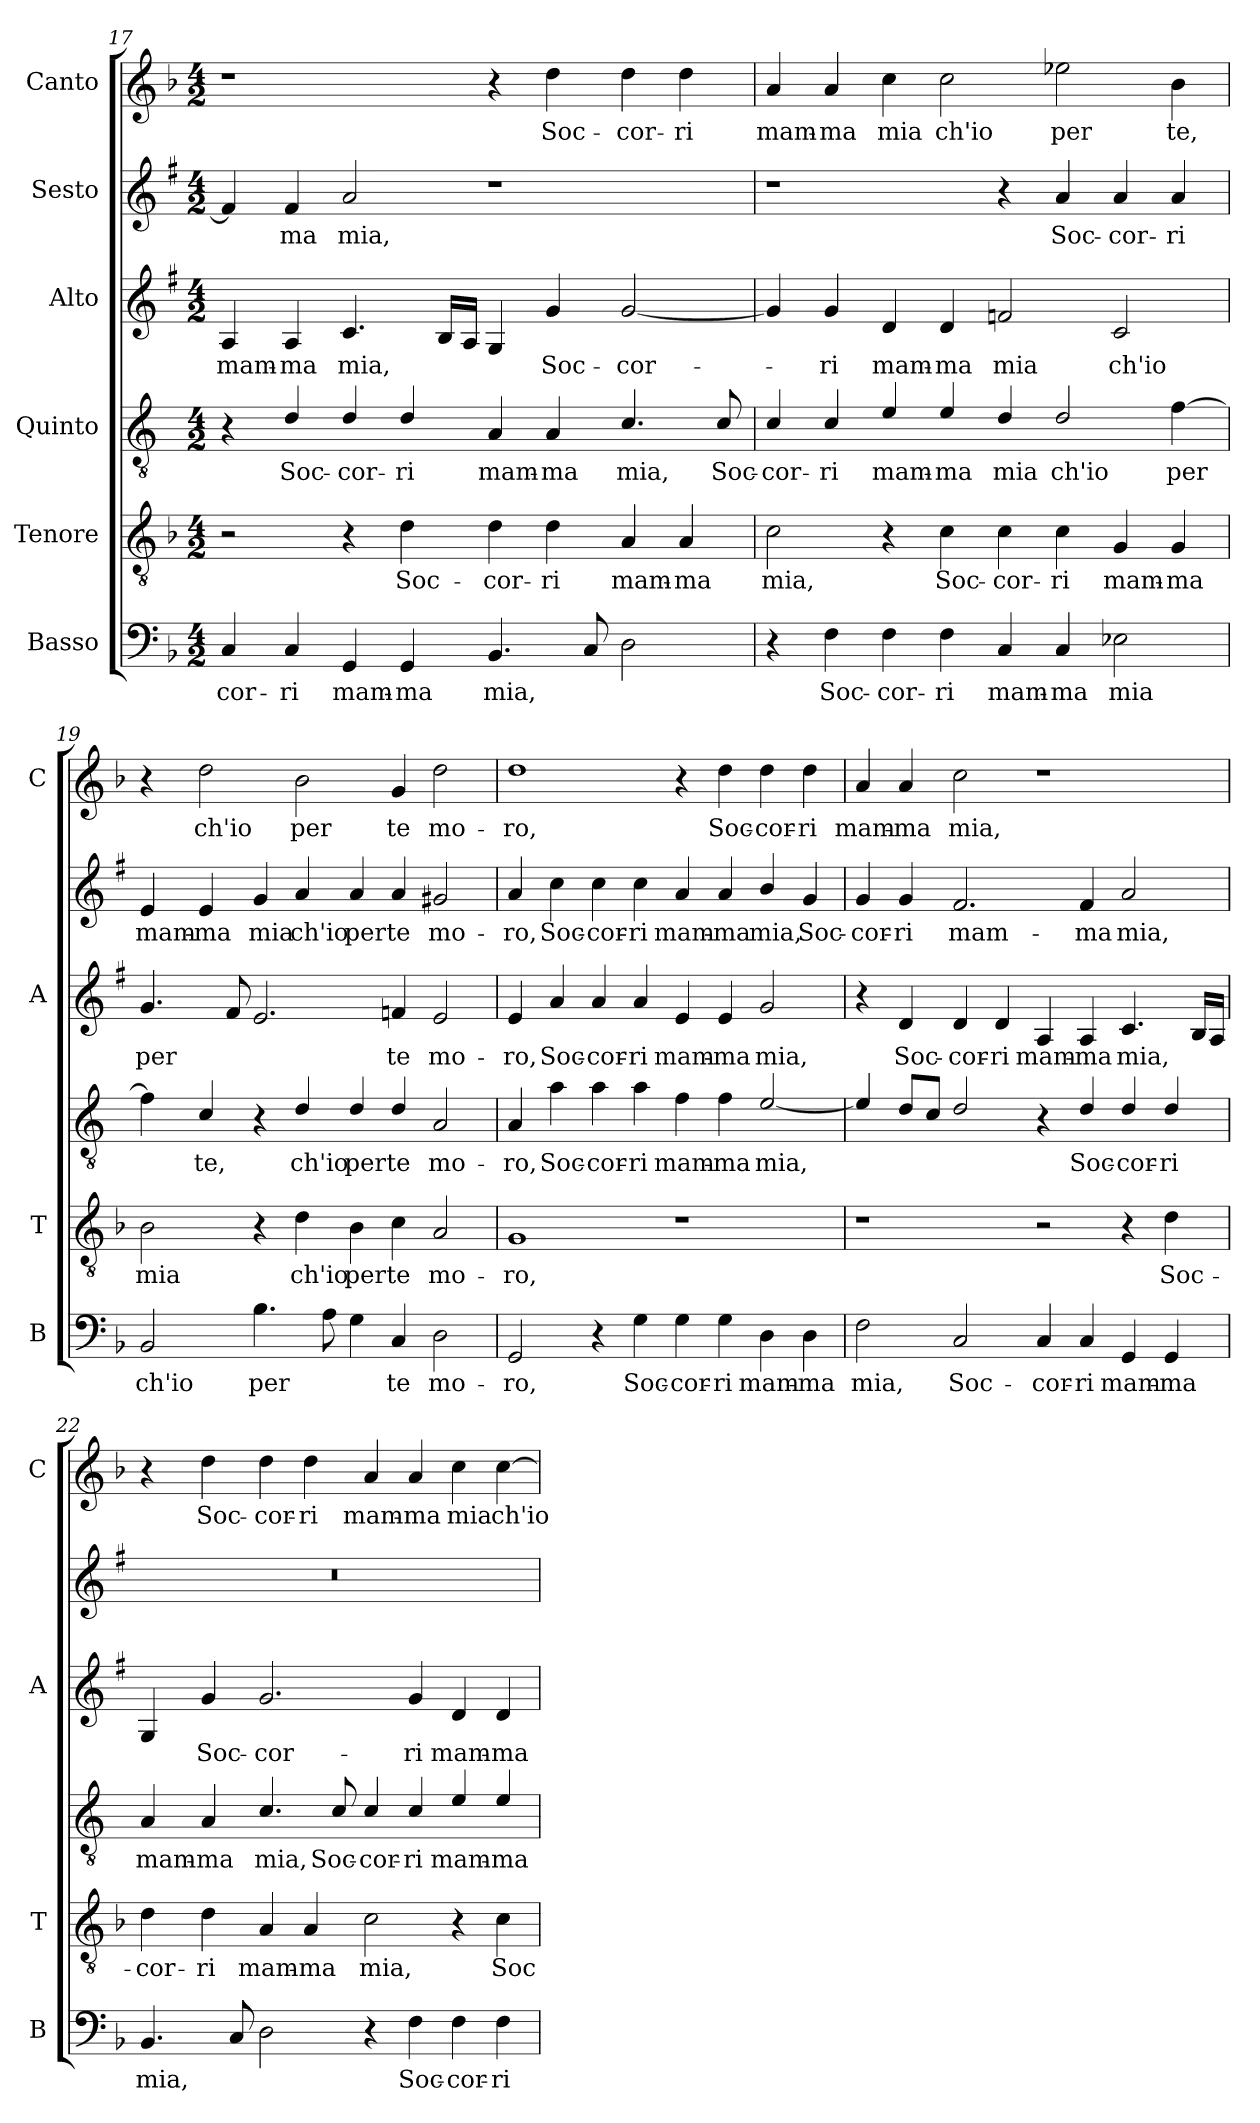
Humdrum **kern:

**kern	**text	**kern	**text	**kern	**text	**kern	**text	**kern	**text	**kern	**text
*part6	*part6	*part5	*part5	*part4	*part4	*part3	*part3	*part2	*part2	*part1	*part1
*staff6	*staff6	*staff5	*staff5	*staff4	*staff4	*staff3	*staff3	*staff2	*staff2	*staff1	*staff1
*I"Basso	*	*I"Tenore	*	*I"Quinto	*	*I"Alto	*	*I"Sesto	*	*I"Canto	*
*I'B	*	*I'T	*	*	*	*I'A	*	*	*	*I'C	*
*clefF4	*	*clefGv2	*	*clefGv2	*	*clefG2	*	*clefG2	*	*clefG2	*
*	*	*	*	*ITrd4c7	*	*ITrd1c2	*	*ITrd1c2	*	*	*
*k[b-]	*	*k[b-]	*	*k[b-]	*	*k[b-]	*	*k[b-]	*	*k[b-]	*
*F:	*	*F:	*	*F:	*	*F:	*	*F:	*	*F:	*
*M4/2	*	*M4/2	*	*M4/2	*	*M4/2	*	*M4/2	*	*M4/2	*
=17	=17	=17	=17	=17	=17	=17	=17	=17	=17	=17	=17
!	!LO:LY:b	!	!	!	!	!	!LO:LY:b	!	!	!	!
4C/	-cor-	2r	.	4r	.	4G/	mam-	4e/]	.	1r	.
!	!LO:LY:b	!	!	!	!LO:LY:b	!	!LO:LY:b	!	!LO:LY:b	!	!
4C/	-ri	.	.	4G/	Soc-	4G/	-ma	4e/	-ma	.	.
!	!LO:LY:b	!	!	!	!LO:LY:b	!	!LO:LY:b	!	!LO:LY:b	!	!
4GG/	mam-	4r	.	4G/	-cor-	4.B-/	mia,	2g/	mia,	.	.
!	!LO:LY:b	!	!LO:LY:b	!	!LO:LY:b	!	!	!	!	!	!
4GG/	-ma	4d\	Soc-	4G/	-ri	.	.	.	.	.	.
.	.	.	.	.	.	16A/LL	.	.	.	.	.
.	.	.	.	.	.	16G/JJ	.	.	.	.	.
!	!LO:LY:b	!	!LO:LY:b	!	!LO:LY:b	!	!	!	!	!	!
4.BB-/	mia,	4d\	-cor-	4D/	mam-	4F/	.	1r	.	4r	.
!	!	!	!LO:LY:b	!	!LO:LY:b	!	!LO:LY:b	!	!	!	!LO:LY:b
.	.	4d\	-ri	4D/	-ma	4f/	Soc-	.	.	4dd\	Soc-
8C/	.	.	.	.	.	.	.	.	.	.	.
!	!	!	!LO:LY:b	!	!LO:LY:b	!	!LO:LY:b	!	!	!	!LO:LY:b
2D\	.	4A/	mam-	4.F/	mia,	[2f/	-cor-	.	.	4dd\	-cor-
!	!	!	!LO:LY:b	!	!	!	!	!	!	!	!LO:LY:b
.	.	4A/	-ma	.	.	.	.	.	.	4dd\	-ri
!	!	!	!	!	!LO:LY:b	!	!	!	!	!	!
.	.	.	.	8F/	Soc-	.	.	.	.	.	.
=18	=18	=18	=18	=18	=18	=18	=18	=18	=18	=18	=18
!	!	!	!LO:LY:b	!	!LO:LY:b	!	!	!	!	!	!LO:LY:b
4r	.	2c\	mia,	4F/	-cor-	4f/]	.	1r	.	4a/	mam-
!	!LO:LY:b	!	!	!	!LO:LY:b	!	!LO:LY:b	!	!	!	!LO:LY:b
4F\	Soc-	.	.	4F/	-ri	4f/	-ri	.	.	4a/	-ma
!	!LO:LY:b	!	!	!	!LO:LY:b	!	!LO:LY:b	!	!	!	!LO:LY:b
4F\	-cor-	4r	.	4A/	mam-	4c/	mam-	.	.	4cc\	mia
!	!LO:LY:b	!	!LO:LY:b	!	!LO:LY:b	!	!LO:LY:b	!	!	!	!LO:LY:b
4F\	-ri	4c\	Soc-	4A/	-ma	4c/	-ma	.	.	2cc\	ch'io
!	!LO:LY:b	!	!LO:LY:b	!	!LO:LY:b	!	!LO:LY:b	!	!	!	!
4C/	mam-	4c\	-cor-	4G/	mia	2e-X/	mia	4r	.	.	.
!	!LO:LY:b	!	!LO:LY:b	!	!LO:LY:b	!	!	!	!LO:LY:b	!	!LO:LY:b
4C/	-ma	4c\	-ri	2G/	ch'io	.	.	4g/	Soc-	2ee-X\	per
!	!LO:LY:b	!	!LO:LY:b	!	!	!	!LO:LY:b	!	!LO:LY:b	!	!
2E-X\	mia	4G/	mam-	.	.	2B-/	ch'io	4g/	-cor-	.	.
!	!	!	!LO:LY:b	!	!LO:LY:b	!	!	!	!LO:LY:b	!	!LO:LY:b
.	.	4G/	-ma	[4B-\	per	.	.	4g/	-ri	4b-\	te,
!!LO:PB:g=z
=19	=19	=19	=19	=19	=19	=19	=19	=19	=19	=19	=19
!	!LO:LY:b	!	!LO:LY:b	!	!	!	!LO:LY:b	!	!LO:LY:b	!	!
2BB-/	ch'io	2B-\	mia	4B-\]	.	4.f/	per	4d/	mam-	4r	.
!	!	!	!	!	!LO:LY:b	!	!	!	!LO:LY:b	!	!LO:LY:b
.	.	.	.	4F/	te,	.	.	4d/	-ma	2dd\	ch'io
.	.	.	.	.	.	8e/	.	.	.	.	.
!	!LO:LY:b	!	!	!	!	!	!	!	!LO:LY:b	!	!
4.B-\	per	4r	.	4r	.	2.d/	.	4f/	mia	.	.
!	!	!	!LO:LY:b	!	!LO:LY:b	!	!	!	!LO:LY:b	!	!LO:LY:b
.	.	4d\	ch'io	4G/	ch'io	.	.	4g/	ch'io	2b-\	per
8A\	.	.	.	.	.	.	.	.	.	.	.
!	!	!	!LO:LY:b	!	!LO:LY:b	!	!	!	!LO:LY:b	!	!
4G\	.	4B-\	per	4G/	per	.	.	4g/	per	.	.
!	!LO:LY:b	!	!LO:LY:b	!	!LO:LY:b	!	!LO:LY:b	!	!LO:LY:b	!	!LO:LY:b
4C/	te	4c\	te	4G/	te	4e-X/	te	4g/	te	4g/	te
!	!LO:LY:b	!	!LO:LY:b	!	!LO:LY:b	!	!LO:LY:b	!	!LO:LY:b	!	!LO:LY:b
2D\	mo-	2A/	mo-	2D/	mo-	2d/	mo-	2f#X/	mo-	2dd\	mo-
=20	=20	=20	=20	=20	=20	=20	=20	=20	=20	=20	=20
!	!LO:LY:b	!	!LO:LY:b	!	!LO:LY:b	!	!LO:LY:b	!	!LO:LY:b	!	!LO:LY:b
2GG/	-ro,	1G	-ro,	4D/	-ro,	4d/	-ro,	4g/	-ro,	1dd	-ro,
!	!	!	!	!	!LO:LY:b	!	!LO:LY:b	!	!LO:LY:b	!	!
.	.	.	.	4d\	Soc-	4g/	Soc-	4b-\	Soc-	.	.
!	!	!	!	!	!LO:LY:b	!	!LO:LY:b	!	!LO:LY:b	!	!
4r	.	.	.	4d\	-cor-	4g/	-cor-	4b-\	-cor-	.	.
!	!LO:LY:b	!	!	!	!LO:LY:b	!	!LO:LY:b	!	!LO:LY:b	!	!
4G\	Soc-	.	.	4d\	-ri	4g/	-ri	4b-\	-ri	.	.
!	!LO:LY:b	!	!	!	!LO:LY:b	!	!LO:LY:b	!	!LO:LY:b	!	!
4G\	-cor-	1r	.	4B-\	mam-	4d/	mam-	4g/	mam-	4r	.
!	!LO:LY:b	!	!	!	!LO:LY:b	!	!LO:LY:b	!	!LO:LY:b	!	!LO:LY:b
4G\	-ri	.	.	4B-\	-ma	4d/	-ma	4g/	-ma	4dd\	Soc-
!	!LO:LY:b	!	!	!	!LO:LY:b	!	!LO:LY:b	!	!LO:LY:b	!	!LO:LY:b
4D\	mam-	.	.	[2A/	mia,	2f/	mia,	4a/	mia,	4dd\	-cor-
!	!LO:LY:b	!	!	!	!	!	!	!	!LO:LY:b	!	!LO:LY:b
4D\	-ma	.	.	.	.	.	.	4f/	Soc-	4dd\	-ri
=21	=21	=21	=21	=21	=21	=21	=21	=21	=21	=21	=21
!	!LO:LY:b	!	!	!	!	!	!	!	!LO:LY:b	!	!LO:LY:b
2F\	mia,	1r	.	4A/]	.	4r	.	4f/	-cor-	4a/	mam-
!	!	!	!	!	!	!	!LO:LY:b	!	!LO:LY:b	!	!LO:LY:b
.	.	.	.	8G/L	.	4c/	Soc-	4f/	-ri	4a/	-ma
.	.	.	.	8F/J	.	.	.	.	.	.	.
!	!LO:LY:b	!	!	!	!	!	!LO:LY:b	!	!LO:LY:b	!	!LO:LY:b
2C/	Soc-	.	.	2G/	.	4c/	-cor-	2.e/	mam-	2cc\	mia,
!	!	!	!	!	!	!	!LO:LY:b	!	!	!	!
.	.	.	.	.	.	4c/	-ri	.	.	.	.
!	!LO:LY:b	!	!	!	!	!	!LO:LY:b	!	!	!	!
4C/	-cor-	2r	.	4r	.	4G/	mam-	.	.	1r	.
!	!LO:LY:b	!	!	!	!LO:LY:b	!	!LO:LY:b	!	!LO:LY:b	!	!
4C/	-ri	.	.	4G/	Soc-	4G/	-ma	4e/	-ma	.	.
!	!LO:LY:b	!	!	!	!LO:LY:b	!	!LO:LY:b	!	!LO:LY:b	!	!
4GG/	mam-	4r	.	4G/	-cor-	4.B-/	mia,	2g/	mia,	.	.
!	!LO:LY:b	!	!LO:LY:b	!	!LO:LY:b	!	!	!	!	!	!
4GG/	-ma	4d\	Soc-	4G/	-ri	.	.	.	.	.	.
.	.	.	.	.	.	16A/LL	.	.	.	.	.
.	.	.	.	.	.	16G/JJ	.	.	.	.	.
!!LO:LB:g=z
=22	=22	=22	=22	=22	=22	=22	=22	=22	=22	=22	=22
!	!LO:LY:b	!	!LO:LY:b	!	!LO:LY:b	!	!	!	!	!	!
4.BB-/	mia,	4d\	-cor-	4D/	mam-	4F/	.	0r	.	4r	.
!	!	!	!LO:LY:b	!	!LO:LY:b	!	!LO:LY:b	!	!	!	!LO:LY:b
.	.	4d\	-ri	4D/	-ma	4f/	Soc-	.	.	4dd\	Soc-
8C/	.	.	.	.	.	.	.	.	.	.	.
!	!	!	!LO:LY:b	!	!LO:LY:b	!	!LO:LY:b	!	!	!	!LO:LY:b
2D\	.	4A/	mam-	4.F/	mia,	2.f/	-cor-	.	.	4dd\	-cor-
!	!	!	!LO:LY:b	!	!	!	!	!	!	!	!LO:LY:b
.	.	4A/	-ma	.	.	.	.	.	.	4dd\	-ri
!	!	!	!	!	!LO:LY:b	!	!	!	!	!	!
.	.	.	.	8F/	Soc-	.	.	.	.	.	.
!	!	!	!LO:LY:b	!	!LO:LY:b	!	!	!	!	!	!LO:LY:b
4r	.	2c\	mia,	4F/	-cor-	.	.	.	.	4a/	mam-
!	!LO:LY:b	!	!	!	!LO:LY:b	!	!LO:LY:b	!	!	!	!LO:LY:b
4F\	Soc-	.	.	4F/	-ri	4f/	-ri	.	.	4a/	-ma
!	!LO:LY:b	!	!	!	!LO:LY:b	!	!LO:LY:b	!	!	!	!LO:LY:b
4F\	-cor-	4r	.	4A/	mam-	4c/	mam-	.	.	4cc\	mia
!	!LO:LY:b	!	!LO:LY:b	!	!LO:LY:b	!	!LO:LY:b	!	!	!	!LO:LY:b
4F\	-ri	4c\	Soc-	4A/	-ma	4c/	-ma	.	.	[4cc\	ch'io
=	=	=	=	=	=	=	=	=	=	=	=
*-	*-	*-	*-	*-	*-	*-	*-	*-	*-	*-	*-
